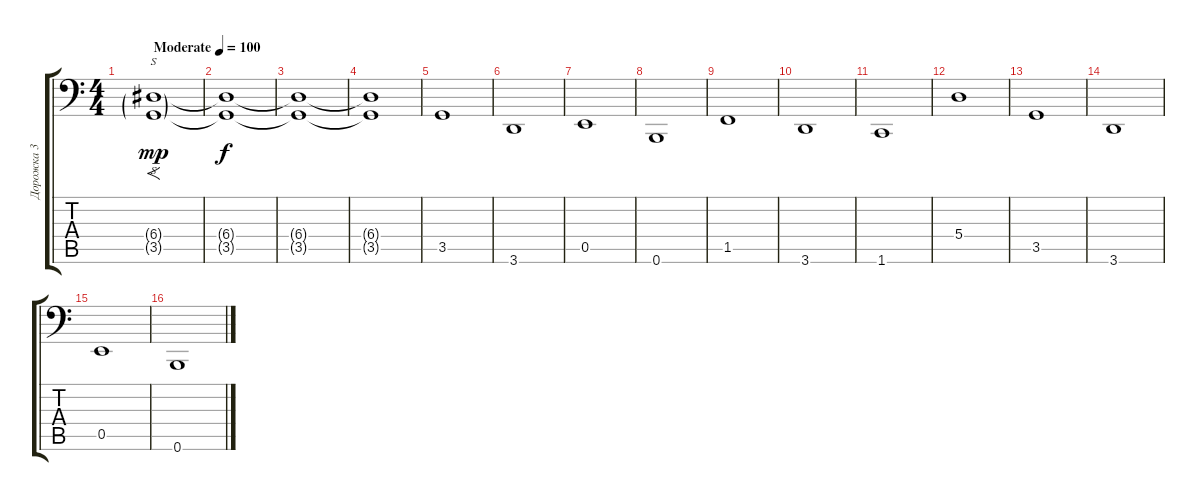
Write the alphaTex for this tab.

\track ("Дорожка 3" "Дорожка 3") {instrument electricbassfinger}
\staff {score tabs}
\tuning (C3 G2 D2 A1 E1 B0) {hide}
\ts (4 4)
\tempo (100 "Moderate")
\clef f4
\ks c
(6.4{g} 3.5{g}).1{f s dy mp instrument electricbassfinger} |
(6.4{t} 3.5{t}).1{dy f} |
(6.4{t} 3.5{t}).1 |
(6.4{t} 3.5{t}).1 |
3.5.1 |
3.6.1 |
0.5.1 |
0.6.1 |
1.5.1 |
3.6.1 |
1.6.1 |
5.4.1 |
3.5.1 |
3.6.1 |
0.5.1 |
0.6.1
